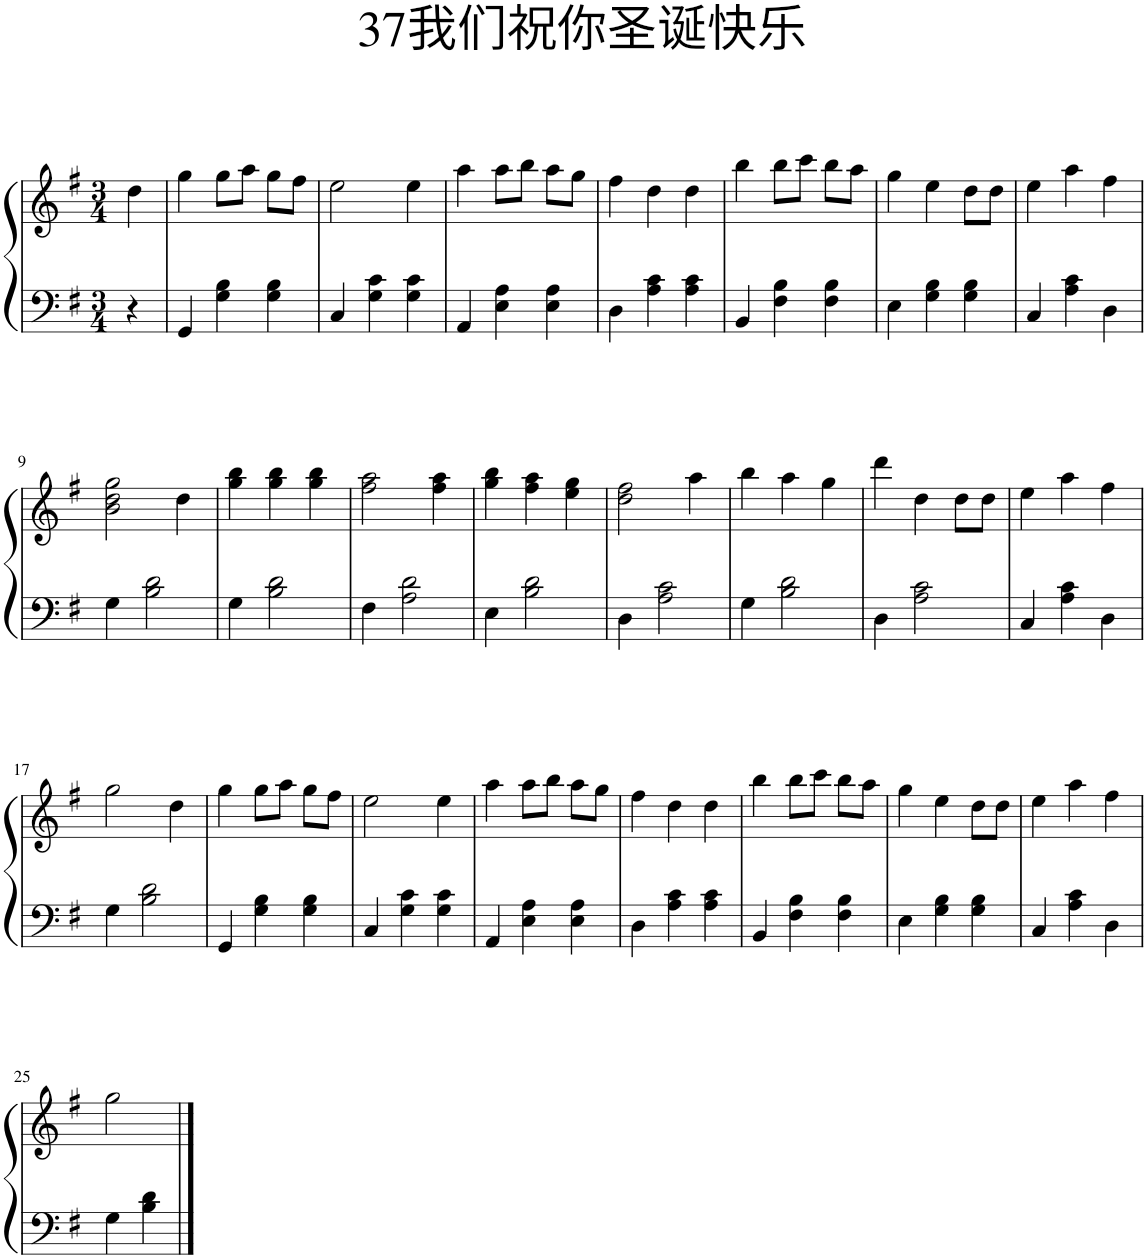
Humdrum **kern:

**kern	**kern
*part1	*part1
*staff2	*staff1
*I"钢琴	*
*clefF4	*clefG2
*k[f#]	*k[f#]
*M3/4	*M3/4
=1	=1
4r	4dd\
=2	=2
4GG/	4gg\
4G\ 4B\	8gg\L
.	8aa\J
4G\ 4B\	8gg\L
.	8ff#\J
=3	=3
4C/	2ee\
4G\ 4c\	.
4G\ 4c\	4ee\
=4	=4
4AA/	4aa\
4E\ 4A\	8aa\L
.	8bb\J
4E\ 4A\	8aa\L
.	8gg\J
=5	=5
4D\	4ff#\
4A\ 4c\	4dd\
4A\ 4c\	4dd\
=6	=6
4BB/	4bb\
4F#\ 4B\	8bb\L
.	8ccc\J
4F#\ 4B\	8bb\L
.	8aa\J
=7	=7
4E\	4gg\
4G\ 4B\	4ee\
4G\ 4B\	8dd\L
.	8dd\J
=8	=8
4C/	4ee\
4A\ 4c\	4aa\
4D\	4ff#\
!!LO:LB:g=z
=9	=9
4G\	2b\ 2dd\ 2gg\
2B\ 2d\	.
.	4dd\
=10	=10
4G\	4gg\ 4bb\
2B\ 2d\	4gg\ 4bb\
.	4gg\ 4bb\
=11	=11
4F#\	2ff#\ 2aa\
2A\ 2d\	.
.	4ff#\ 4aa\
=12	=12
4E\	4gg\ 4bb\
2B\ 2d\	4ff#\ 4aa\
.	4ee\ 4gg\
=13	=13
4D\	2dd\ 2ff#\
2A\ 2c\	.
.	4aa\
=14	=14
4G\	4bb\
2B\ 2d\	4aa\
.	4gg\
=15	=15
4D\	4ddd\
2A\ 2c\	4dd\
.	8dd\L
.	8dd\J
=16	=16
4C/	4ee\
4A\ 4c\	4aa\
4D\	4ff#\
!!LO:LB:g=z
=17	=17
4G\	2gg\
2B\ 2d\	.
.	4dd\
=18	=18
4GG/	4gg\
4G\ 4B\	8gg\L
.	8aa\J
4G\ 4B\	8gg\L
.	8ff#\J
=19	=19
4C/	2ee\
4G\ 4c\	.
4G\ 4c\	4ee\
=20	=20
4AA/	4aa\
4E\ 4A\	8aa\L
.	8bb\J
4E\ 4A\	8aa\L
.	8gg\J
=21	=21
4D\	4ff#\
4A\ 4c\	4dd\
4A\ 4c\	4dd\
=22	=22
4BB/	4bb\
4F#\ 4B\	8bb\L
.	8ccc\J
4F#\ 4B\	8bb\L
.	8aa\J
=23	=23
4E\	4gg\
4G\ 4B\	4ee\
4G\ 4B\	8dd\L
.	8dd\J
=24	=24
4C/	4ee\
4A\ 4c\	4aa\
4D\	4ff#\
!!LO:LB:g=z
=25	=25
4G\	2gg\
4B\ 4d\	.
==	==
*-	*-
